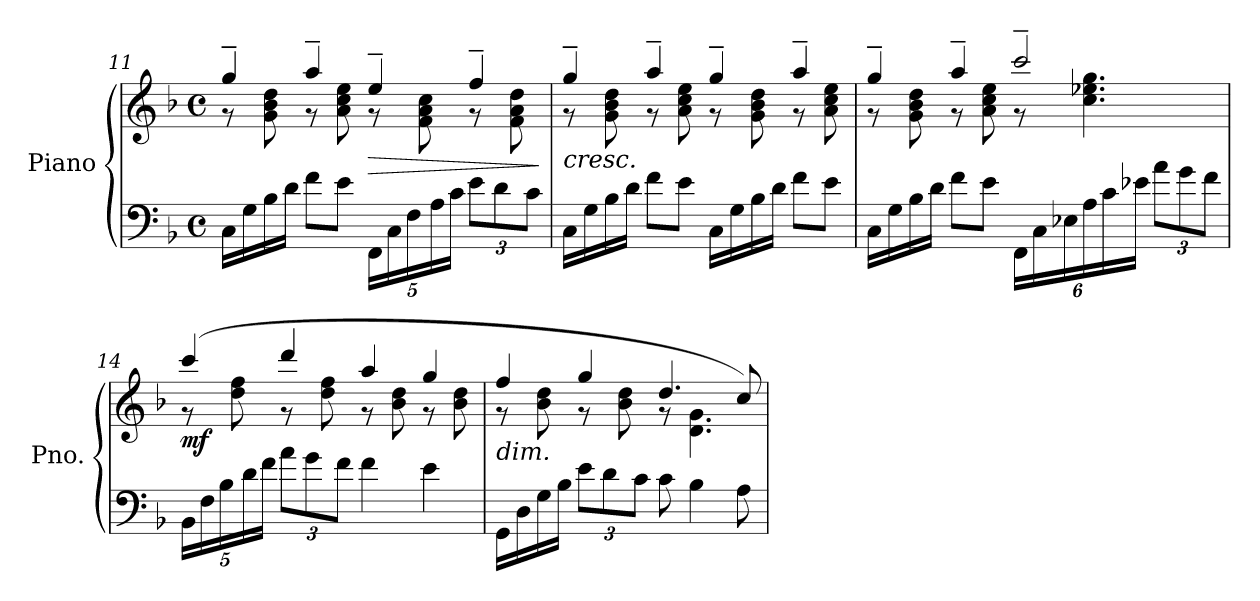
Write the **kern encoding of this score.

**kern	**kern	**dynam
*part1	*part1	*part1
*staff2	*staff1	*staff1/2
*I"Piano	*	*
*I'Pno.	*	*
*clefF4	*clefG2	*
*k[b-]	*k[b-]	*
*M4/4	*M4/4	*
*met(c)	*met(c)	*
=11	=11	=11
*	*^	*
16C\LL	4gg~/	8r	.
16G\	.	.	.
16B-\	.	8g\ 8b-\ 8dd\	.
16d\JJ	.	.	.
8f\L	4aa~/	8r	.
8e\J	.	8a\ 8cc\ 8ee\	.
*Xbrackettup	*	*	*
!	!	!	!LO:HP:b
20FF\LL	4ee~/	8r	>
20C\	.	.	.
20F\	.	.	.
.	.	8f\ 8a\ 8cc\	.
20A\	.	.	.
20c\JJ	.	.	.
12e\L	4ff~/	8r	.
12d\	.	.	.
.	.	8f\ 8a\ 8dd\	.
12c\J	.	.	.
*	*v	*v	*
.	.	]
=12	=12	=12
*	*^	*
!	!LO:TX:b:i:t=cresc.	!	!
16C\LL	4gg~/	8r	.
16G\	.	.	.
16B-\	.	8g\ 8b-\ 8dd\	.
16d\JJ	.	.	.
8f\L	4aa~/	8r	.
8e\J	.	8a\ 8cc\ 8ee\	.
16C\LL	4gg~/	8r	.
16G\	.	.	.
16B-\	.	8g\ 8b-\ 8dd\	.
16d\JJ	.	.	.
8f\L	4aa~/	8r	.
8e\J	.	8a\ 8cc\ 8ee\	.
!!LO:LB:g=z	!!
=13	=13	=13	=13
16C\LL	4gg~/	8r	.
16G\	.	.	.
16B-\	.	8g\ 8b-\ 8dd\	.
16d\JJ	.	.	.
8f\L	4aa~/	8r	.
8e\J	.	8a\ 8cc\ 8ee\	.
24FF\LL	2ccc~/	8r	.
24C\	.	.	.
24E-X\	.	.	.
24A\	.	4.cc\ 4.ee-X\ 4.gg\	.
24c\	.	.	.
24e-X\JJ	.	.	.
12a\L	.	.	.
12g\	.	.	.
12f\J	.	.	.
=14	=14	=14	=14
!	!	!	!LO:DY:b
20BB-\LL	(>4ccc/	8r	mf
20F\	.	.	.
20B-\	.	.	.
.	.	8dd\ 8ff\	.
20d\	.	.	.
20f\JJ	.	.	.
12a\L	4ddd/	8r	.
12g\	.	.	.
.	.	8dd\ 8ff\	.
12f\J	.	.	.
4f\	4aa/	8r	.
.	.	8b-\ 8dd\	.
4e\	4gg/	8r	.
.	.	8b-\ 8dd\	.
=15	=15	=15	=15
!	!LO:TX:b:i:t=dim.	!	!
16GG\LL	4ff/	8r	.
16D\	.	.	.
16G\	.	8b-\ 8dd\	.
16B-\JJ	.	.	.
12e\L	4gg/	8r	.
12d\	.	.	.
.	.	8b-\ 8dd\	.
12c\J	.	.	.
8c\	4.dd/	8r	.
4B-\	.	4.d\ 4.g\	.
8A\	8cc/)	.	.
*	*v	*v	*
=	=	=
*-	*-	*-
